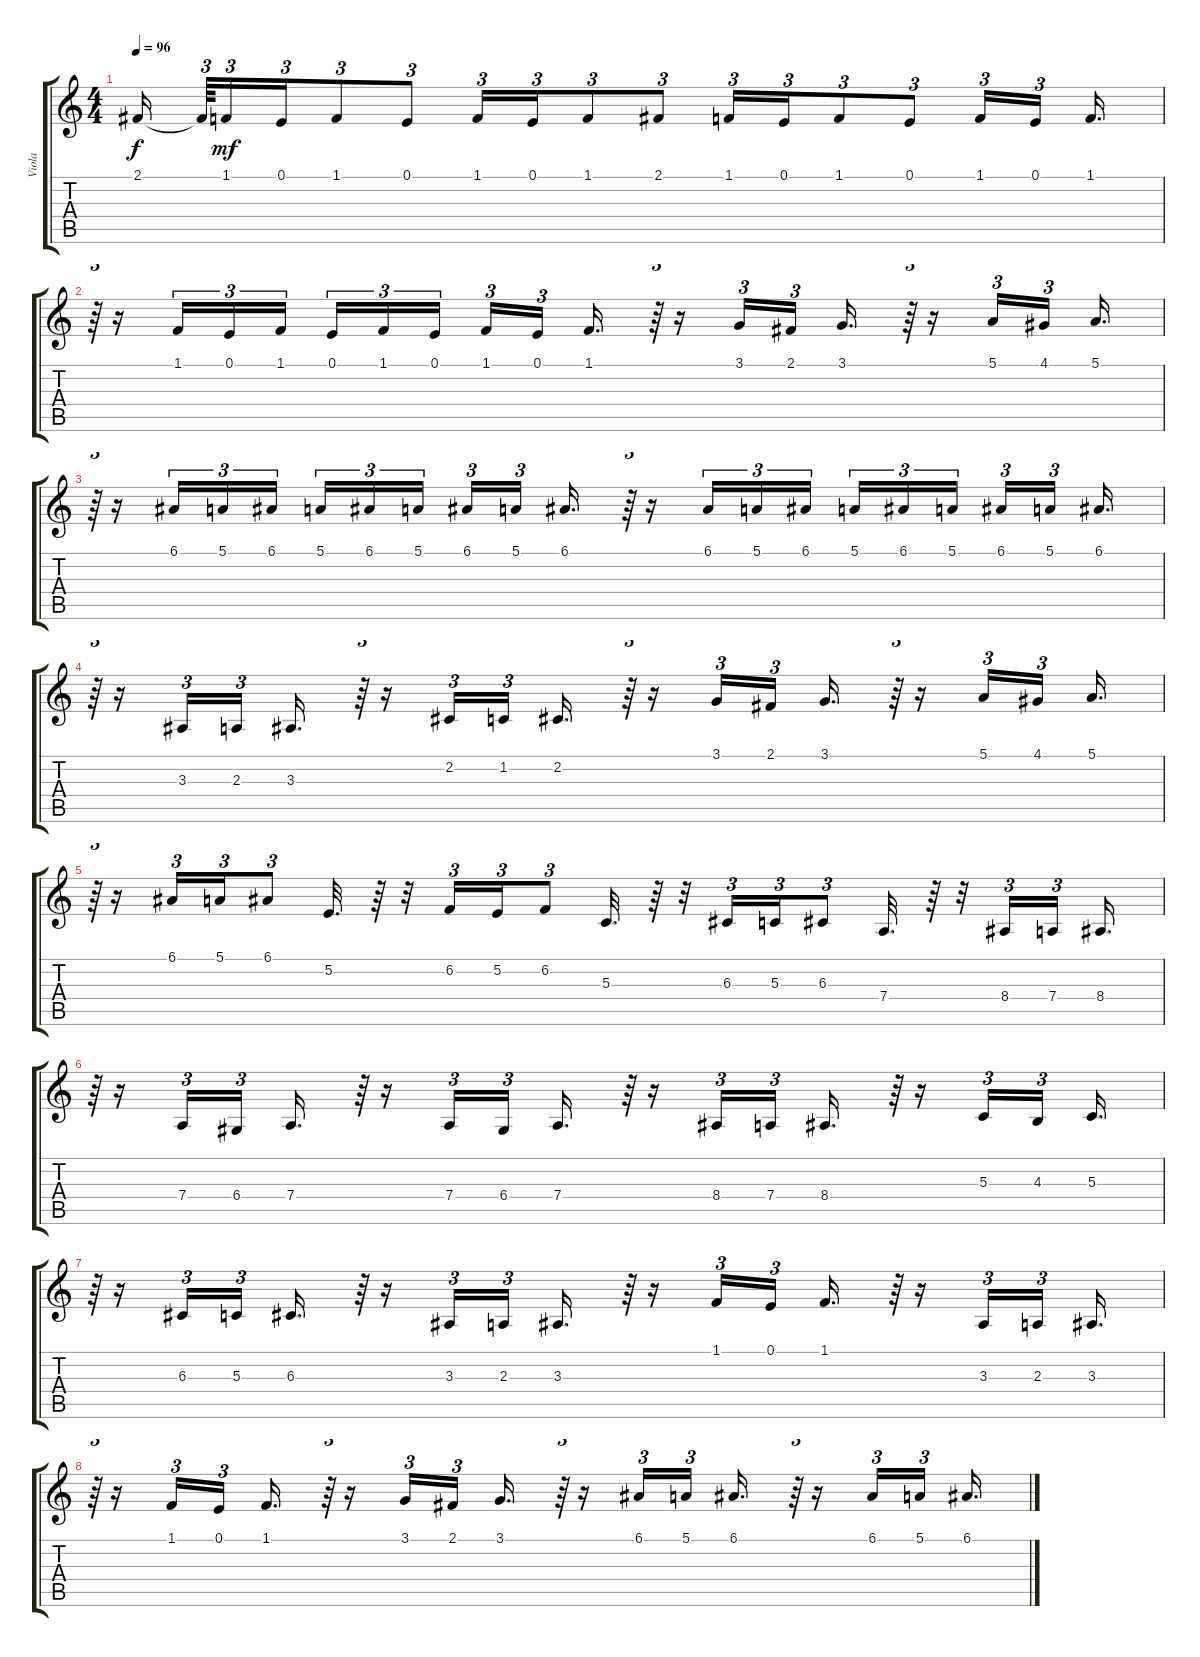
\track ("Viola" "Viola") {instrument pizzicatostrings}
\staff {score tabs}
\tuning (E4 B3 G3 D3 A2 E2) {hide}
\ts (4 4)
\tempo 96
\clef g2
\ks c
2.1{t}.16{dy f} 2.1{t}.64{tu (3 2)} 1.1.16{tu (3 2) dy mf} 0.1.16{tu (3 2)} 1.1.8{tu (3 2)} 0.1.8{tu (3 2)} 1.1.16{tu (3 2)} 0.1.16{tu (3 2)} 1.1.8{tu (3 2)} 2.1.8{tu (3 2)} 1.1.16{tu (3 2)} 0.1.16{tu (3 2)} 1.1.8{tu (3 2)} 0.1.8{tu (3 2)} 1.1.16{tu (3 2)} 0.1.16{tu (3 2)} 1.1.16{d} |
r.64{tu (3 2)} r.16 1.1.16{tu (3 2)} 0.1.16{tu (3 2)} 1.1.16{tu (3 2)} 0.1.16{tu (3 2)} 1.1.16{tu (3 2)} 0.1.16{tu (3 2)} 1.1.16{tu (3 2)} 0.1.16{tu (3 2)} 1.1.16{d} r.64{tu (3 2)} r.16 3.1.16{tu (3 2)} 2.1.16{tu (3 2)} 3.1.16{d} r.64{tu (3 2)} r.16 5.1.16{tu (3 2)} 4.1.16{tu (3 2)} 5.1.16{d} |
r.64{tu (3 2)} r.16 6.1.16{tu (3 2)} 5.1.16{tu (3 2)} 6.1.16{tu (3 2)} 5.1.16{tu (3 2)} 6.1.16{tu (3 2)} 5.1.16{tu (3 2)} 6.1.16{tu (3 2)} 5.1.16{tu (3 2)} 6.1.16{d} r.64{tu (3 2)} r.16 6.1.16{tu (3 2)} 5.1.16{tu (3 2)} 6.1.16{tu (3 2)} 5.1.16{tu (3 2)} 6.1.16{tu (3 2)} 5.1.16{tu (3 2)} 6.1.16{tu (3 2)} 5.1.16{tu (3 2)} 6.1.16{d} |
r.64{tu (3 2)} r.16 3.3.16{tu (3 2)} 2.3.16{tu (3 2)} 3.3.16{d} r.64{tu (3 2)} r.16 2.2.16{tu (3 2)} 1.2.16{tu (3 2)} 2.2.16{d} r.64{tu (3 2)} r.16 3.1.16{tu (3 2)} 2.1.16{tu (3 2)} 3.1.16{d} r.64{tu (3 2)} r.16 5.1.16{tu (3 2)} 4.1.16{tu (3 2)} 5.1.16{d} |
r.64{tu (3 2)} r.16 6.1.16{tu (3 2)} 5.1.16{tu (3 2)} 6.1.8{tu (3 2)} 5.2.32{d} r.64 r.32 6.2.16{tu (3 2)} 5.2.16{tu (3 2)} 6.2.8{tu (3 2)} 5.3.32{d} r.64 r.32 6.3.16{tu (3 2)} 5.3.16{tu (3 2)} 6.3.8{tu (3 2)} 7.4.32{d} r.64 r.32 8.4.16{tu (3 2)} 7.4.16{tu (3 2)} 8.4.16{d} |
r.64{tu (3 2)} r.16 7.4.16{tu (3 2)} 6.4.16{tu (3 2)} 7.4.16{d} r.64{tu (3 2)} r.16 7.4.16{tu (3 2)} 6.4.16{tu (3 2)} 7.4.16{d} r.64{tu (3 2)} r.16 8.4.16{tu (3 2)} 7.4.16{tu (3 2)} 8.4.16{d} r.64{tu (3 2)} r.16 5.3.16{tu (3 2)} 4.3.16{tu (3 2)} 5.3.16{d} |
r.64{tu (3 2)} r.16 6.3.16{tu (3 2)} 5.3.16{tu (3 2)} 6.3.16{d} r.64{tu (3 2)} r.16 3.3.16{tu (3 2)} 2.3.16{tu (3 2)} 3.3.16{d} r.64{tu (3 2)} r.16 1.1.16{tu (3 2)} 0.1.16{tu (3 2)} 1.1.16{d} r.64{tu (3 2)} r.16 3.3.16{tu (3 2)} 2.3.16{tu (3 2)} 3.3.16{d} |
r.64{tu (3 2)} r.16 1.1.16{tu (3 2)} 0.1.16{tu (3 2)} 1.1.16{d} r.64{tu (3 2)} r.16 3.1.16{tu (3 2)} 2.1.16{tu (3 2)} 3.1.16{d} r.64{tu (3 2)} r.16 6.1.16{tu (3 2)} 5.1.16{tu (3 2)} 6.1.16{d} r.64{tu (3 2)} r.16 6.1.16{tu (3 2)} 5.1.16{tu (3 2)} 6.1.16{d}
